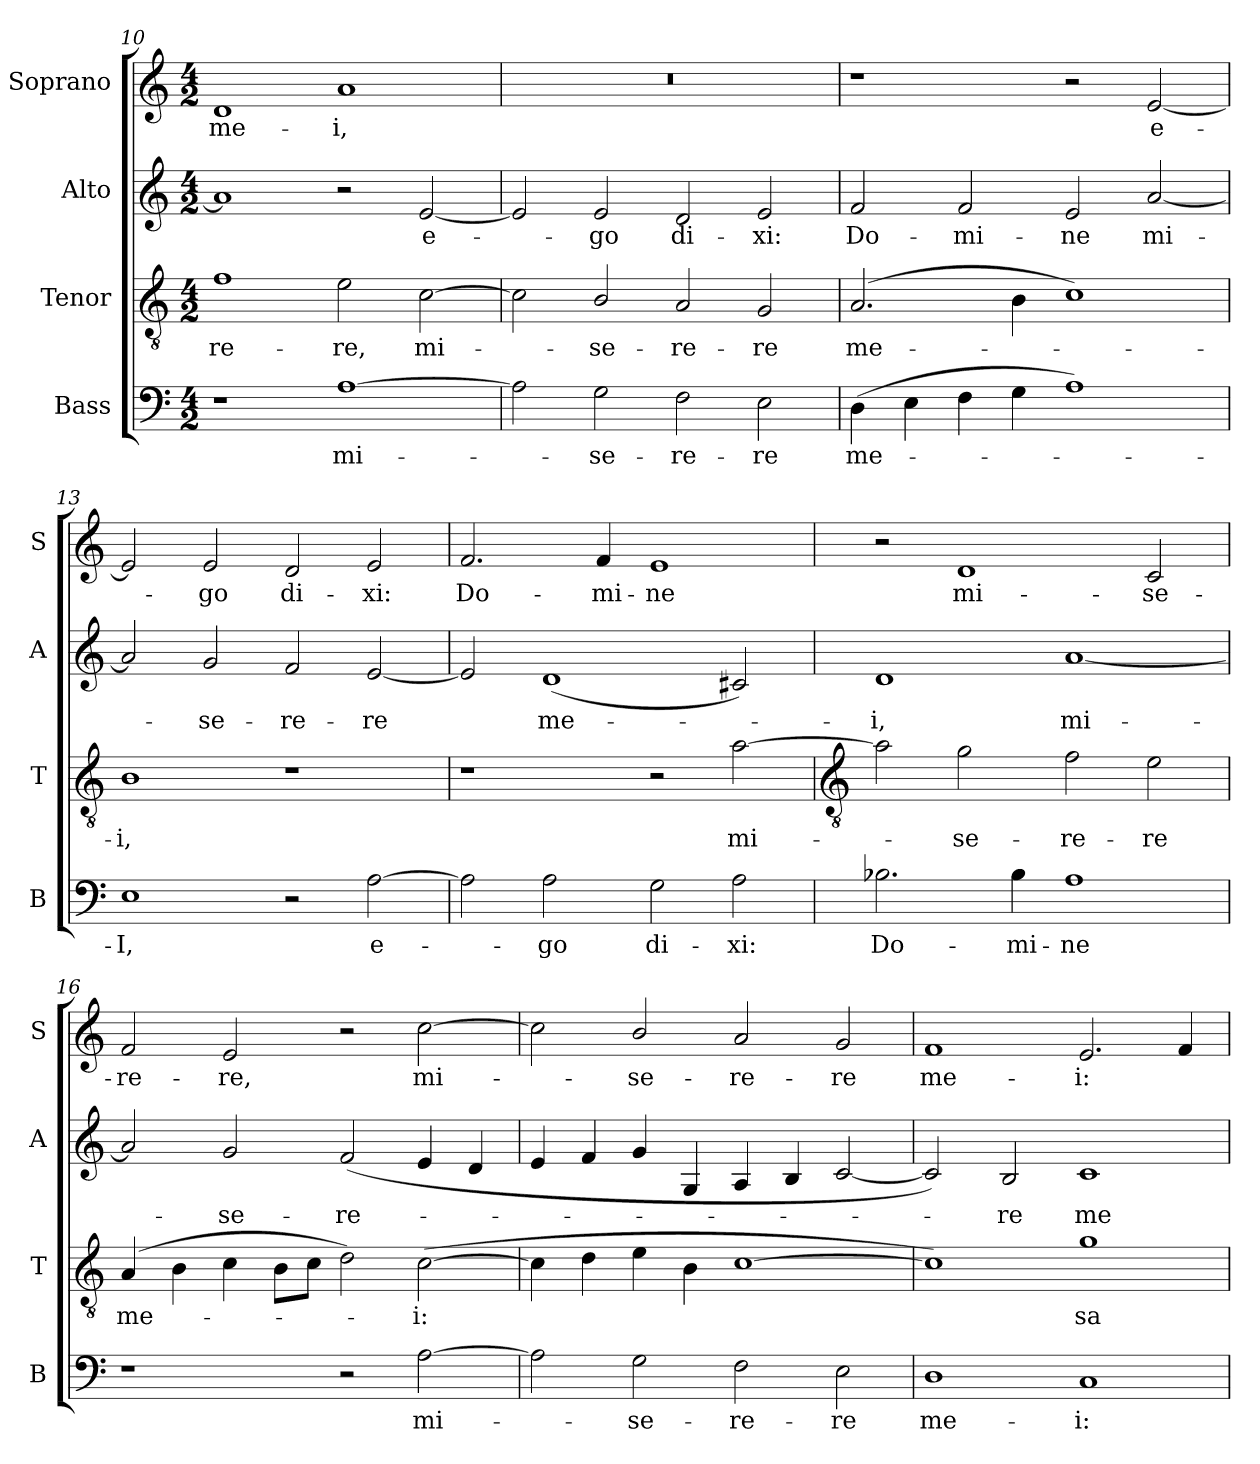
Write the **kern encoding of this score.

**kern	**text	**kern	**text	**kern	**text	**kern	**text
*part4	*part4	*part3	*part3	*part2	*part2	*part1	*part1
*staff4	*staff4	*staff3	*staff3	*staff2	*staff2	*staff1	*staff1
*I"Bass	*	*I"Tenor	*	*I"Alto	*	*I"Soprano	*
*I'B	*	*I'T	*	*I'A	*	*I'S	*
*clefF4	*	*clefGv2	*	*clefG2	*	*clefG2	*
*k[]	*	*k[]	*	*k[]	*	*k[]	*
*C:	*	*C:	*	*C:	*	*C:	*
*M4/2	*	*M4/2	*	*M4/2	*	*M4/2	*
=10	=10	=10	=10	=10	=10	=10	=10
!	!	!	!LO:LY:b	!	!	!	!LO:LY:b
1r	.	1f	-re-	1a]	.	1d	me-
!	!LO:LY:b	!	!LO:LY:b	!	!	!	!LO:LY:b
[1A	mi-	2e	-re,	2r	.	1a	-i,
!	!	!	!LO:LY:b	!	!LO:LY:b	!	!
.	.	[2c	mi-	[2e	e-	.	.
=11	=11	=11	=11	=11	=11	=11	=11
2A]	.	2c]	.	2e]	.	0r	.
!	!LO:LY:b	!	!LO:LY:b	!	!LO:LY:b	!	!
2G	se-	2B/	se-	2e	go	.	.
!	!LO:LY:b	!	!LO:LY:b	!	!LO:LY:b	!	!
2F	-re-	2A	-re-	2d	di-	.	.
!	!LO:LY:b	!	!LO:LY:b	!	!LO:LY:b	!	!
2E	-re	2G	-re	2e	-xi:	.	.
=12	=12	=12	=12	=12	=12	=12	=12
!	!LO:LY:b	!	!LO:LY:b	!	!LO:LY:b	!	!
(>4D	me-	(>2.A	me-	2f	Do-	1r	.
4E	.	.	.	.	.	.	.
!	!	!	!	!	!LO:LY:b	!	!
4F	.	.	.	2f	-mi-	.	.
4G	.	4B	.	.	.	.	.
!	!	!	!	!	!LO:LY:b	!	!
1A)	.	1c)	.	2e	-ne	2r	.
!	!	!	!	!	!LO:LY:b	!	!LO:LY:b
.	.	.	.	[2a	mi-	[2e	e-
=13	=13	=13	=13	=13	=13	=13	=13
!	!LO:LY:b	!	!LO:LY:b	!	!	!	!
1E	I,	1B	i,	2a]	.	2e]	.
!	!	!	!	!	!LO:LY:b	!	!LO:LY:b
.	.	.	.	2g	se-	2e	go
!	!	!	!	!	!LO:LY:b	!	!LO:LY:b
2r	.	1r	.	2f	-re-	2d	di-
!	!LO:LY:b	!	!	!	!LO:LY:b	!	!LO:LY:b
[2A	e-	.	.	[2e	-re	2e	-xi:
=14	=14	=14	=14	=14	=14	=14	=14
!	!	!	!	!	!	!	!LO:LY:b
2A]	.	1r	.	2e]	.	2.f	Do-
!	!LO:LY:b	!	!	!	!LO:LY:b	!	!
2A	go	.	.	(<1d	me-	.	.
!	!	!	!	!	!	!	!LO:LY:b
.	.	.	.	.	.	4f	-mi-
!	!LO:LY:b	!	!	!	!	!	!LO:LY:b
2G	di-	2r	.	.	.	1e	-ne
!	!LO:LY:b	!	!LO:LY:b	!	!	!	!
2A	-xi:	[2a	mi-	2c#X)	.	.	.
!!LO:LB:g=z
=15	=15	=15	=15	=15	=15	=15	=15
*	*	*clefGv2	*	*	*	*	*
!	!LO:LY:b	!	!	!	!LO:LY:b	!	!
2.B-X	Do-	2a]	.	1d	i,	2r	.
!	!	!	!LO:LY:b	!	!	!	!LO:LY:b
.	.	2g	se-	.	.	1d	mi-
!	!LO:LY:b	!	!	!	!	!	!
4B-	-mi-	.	.	.	.	.	.
!	!LO:LY:b	!	!LO:LY:b	!	!LO:LY:b	!	!
1A	-ne	2f	-re-	[1a	mi-	.	.
!	!	!	!LO:LY:b	!	!	!	!LO:LY:b
.	.	2e	-re	.	.	2c	-se-
=16	=16	=16	=16	=16	=16	=16	=16
!	!	!	!LO:LY:b	!	!	!	!LO:LY:b
1r	.	(>4A	me-	2a]	.	2f	-re-
.	.	4B	.	.	.	.	.
!	!	!	!	!	!LO:LY:b	!	!LO:LY:b
.	.	4c	.	2g	se-	2e	-re,
.	.	8BL	.	.	.	.	.
.	.	8cJ	.	.	.	.	.
!	!	!	!	!	!LO:LY:b	!	!
2r	.	2d)	.	(<2f	-re-	2r	.
!	!LO:LY:b	!	!LO:LY:b	!	!	!	!LO:LY:b
[2A	mi-	(>[2c	i:	4e	.	[2cc	mi-
.	.	.	.	4d	.	.	.
=17	=17	=17	=17	=17	=17	=17	=17
2A]	.	4c]	.	4e	.	2cc]	.
.	.	4d	.	4f	.	.	.
!	!LO:LY:b	!	!	!	!	!	!LO:LY:b
2G	se-	4e	.	4g	.	2b/	se-
.	.	4B	.	4G	.	.	.
!	!LO:LY:b	!	!	!	!	!	!LO:LY:b
2F	-re-	[1c	.	4A	.	2a	-re-
.	.	.	.	4B	.	.	.
!	!LO:LY:b	!	!	!	!	!	!LO:LY:b
2E	-re	.	.	[2c	.	2g	-re
=18	=18	=18	=18	=18	=18	=18	=18
!	!LO:LY:b	!	!	!	!	!	!LO:LY:b
1D	me-	1c])	.	2c])	.	1f	me-
!	!	!	!	!	!LO:LY:b	!	!
.	.	.	.	2B	re	.	.
!	!LO:LY:b	!	!LO:LY:b	!	!LO:LY:b	!	!LO:LY:b
1C	-i:	1g	sa-	1c	me-	2.e	-i:
.	.	.	.	.	.	4f	.
=	=	=	=	=	=	=	=
*-	*-	*-	*-	*-	*-	*-	*-
